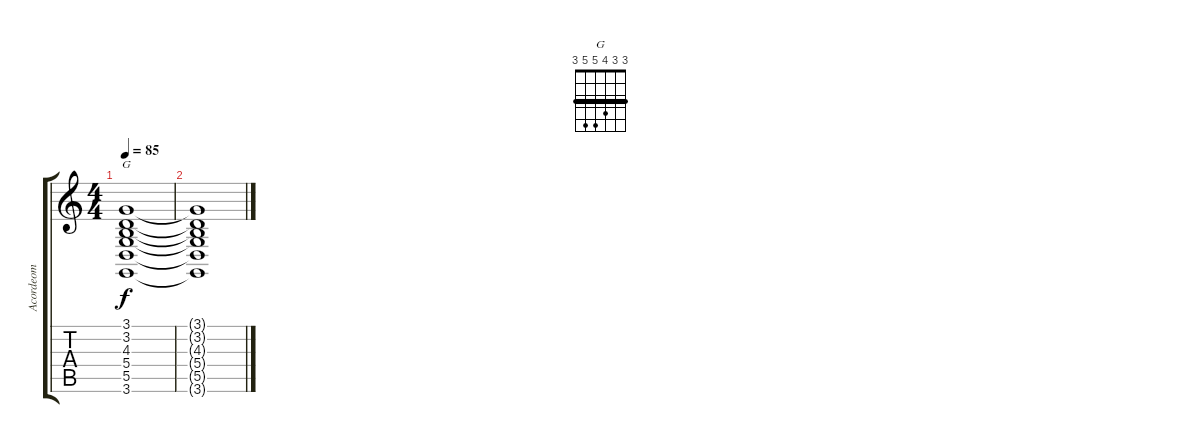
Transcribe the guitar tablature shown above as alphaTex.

\track ("Acordeom" "Acordeom") {instrument accordion}
\staff {score tabs}
\tuning (E4 B3 G3 D3 A2 E2) {hide}
\chord ("G" 3 3 4 5 5 3) {barre 3}
\ts (4 4)
\tempo 85
\clef g2
\ks c
(3.1 3.2 4.3 5.4 5.5 3.6).1{ch "G" dy f} |
(3.1{t} 3.2{t} 4.3{t} 5.4{t} 5.5{t} 3.6{t}).1
